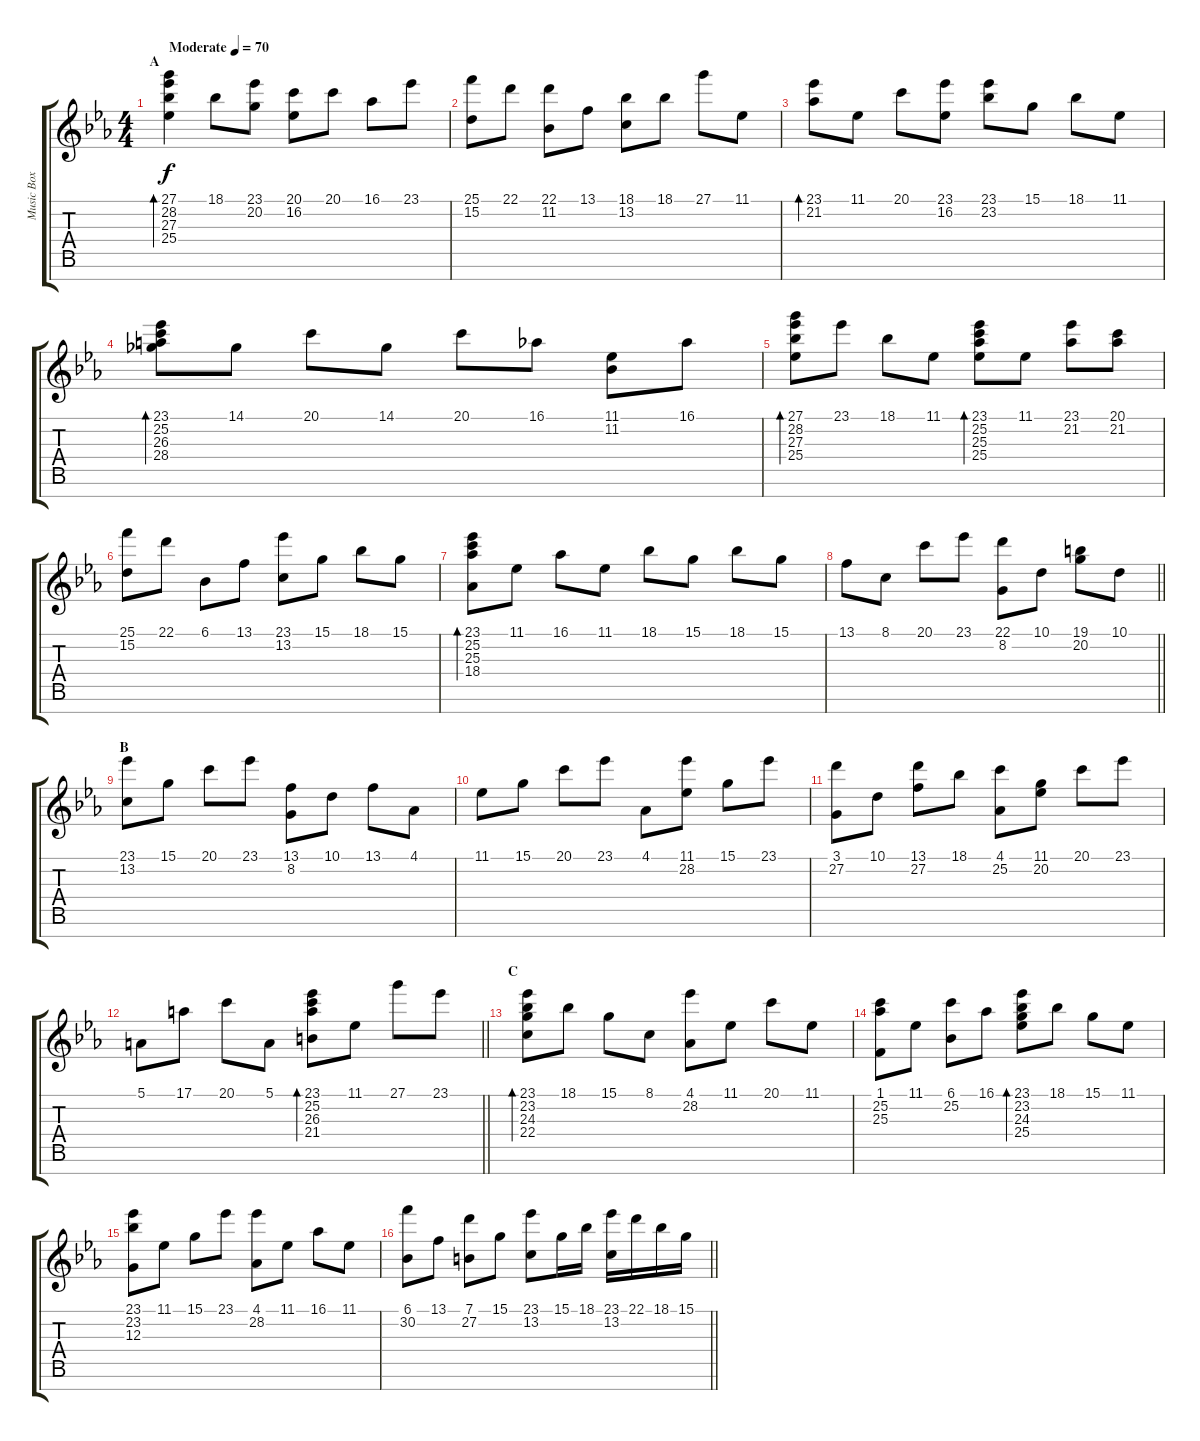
\track ("Music Box 2" "Music Box ") {instrument celesta}
\staff {score tabs}
\tuning (E4 B3 G3 D3 A2 E2 B1) {hide}
\ts (4 4)
\section ("" "A")
\tempo (70 "Moderate")
\clef g2
\ks eb
(27.1 28.2 27.3 25.4).4{bd 120 dy f instrument celesta} 18.1.8 (23.1 20.2).8 (20.1 16.2).8 20.1.8 16.1.8 23.1.8 |
(25.1 15.2).8 22.1.8 (22.1 11.2).8 13.1.8 (18.1 13.2).8 18.1.8 27.1.8 11.1.8 |
(23.1 21.2).8{bd 120} 11.1.8 20.1.8 (23.1 16.2).8 (23.1 23.2).8 15.1.8 18.1.8 11.1.8 |
(23.1 25.2 26.3 28.4).8{bd 120} 14.1.8 20.1.8 14.1.8 20.1.8 16.1.8 (11.1 11.2).8 16.1.8 |
(27.1 28.2 27.3 25.4).8{bd 120} 23.1.8 18.1.8 11.1.8 (23.1 25.2 25.3 25.4).8{bd 120} 11.1.8 (23.1 21.2).8 (20.1 21.2).8 |
(25.1 15.2).8 22.1.8 6.1.8 13.1.8 (23.1 13.2).8 15.1.8 18.1.8 15.1.8 |
(23.1 25.2 25.3 18.4).8{bd 120} 11.1.8 16.1.8 11.1.8 18.1.8 15.1.8 18.1.8 15.1.8 |
\barLineRight lightlight
13.1.8 8.1.8 20.1.8 23.1.8 (22.1 8.2).8 10.1.8 (19.1 20.2).8 10.1.8 |
\section ("" "B")
(23.1 13.2).8 15.1.8 20.1.8 23.1.8 (13.1 8.2).8 10.1.8 13.1.8 4.1.8 |
11.1.8 15.1.8 20.1.8 23.1.8 4.1.8 (11.1 28.2).8 15.1.8 23.1.8 |
(3.1 27.2).8 10.1.8 (13.1 27.2).8 18.1.8 (4.1 25.2).8 (11.1 20.2).8 20.1.8 23.1.8 |
\barLineRight lightlight
5.1.8 17.1.8 20.1.8 5.1.8 (23.1 25.2 26.3 21.4).8{bd 120} 11.1.8 27.1.8 23.1.8 |
\section ("" "C")
(23.1 23.2 24.3 22.4).8{bd 120} 18.1.8 15.1.8 8.1.8 (4.1 28.2).8 11.1.8 20.1.8 11.1.8 |
(1.1 25.2 25.3).8 11.1.8 (6.1 25.2).8 16.1.8 (23.1 23.2 24.3 25.4).8{bd 120} 18.1.8 15.1.8 11.1.8 |
(23.1 23.2 12.3).8 11.1.8 15.1.8 23.1.8 (4.1 28.2).8 11.1.8 16.1.8 11.1.8 |
\barLineRight lightlight
(6.1 30.2).8 13.1.8 (7.1 27.2).8 15.1.8 (23.1 13.2).8 15.1.16 18.1.16 (23.1 13.2).16 22.1.16 18.1.16 15.1.16
